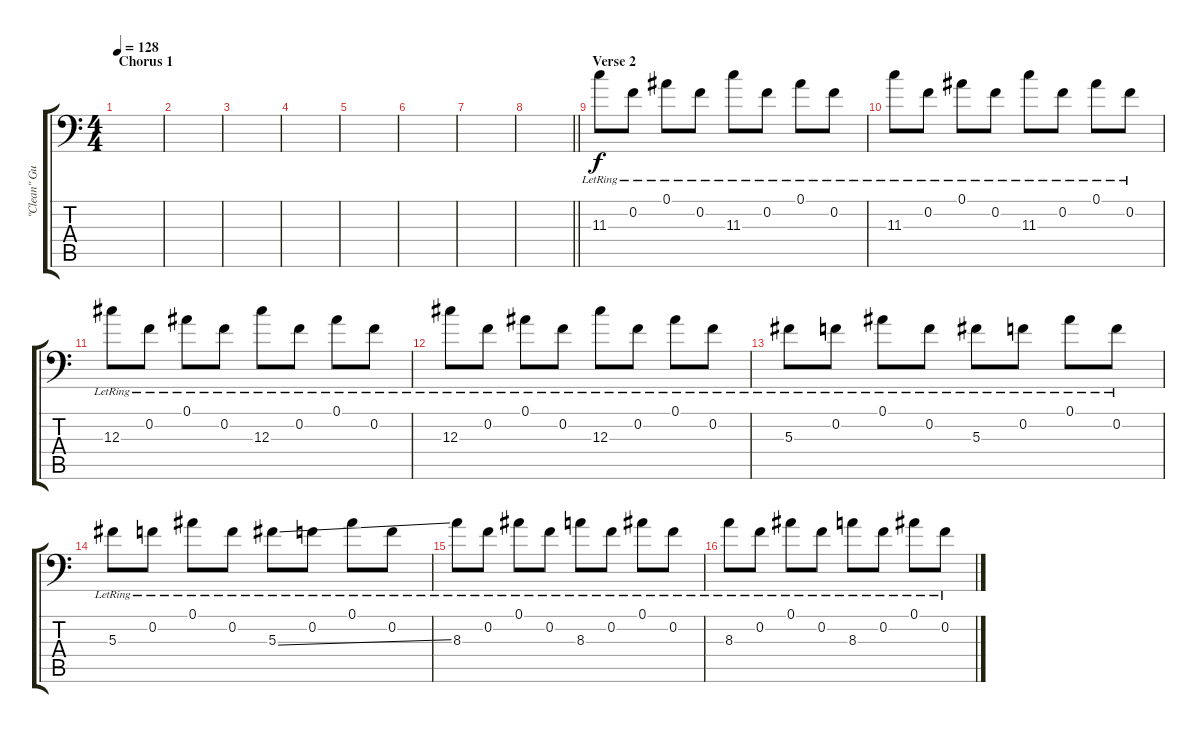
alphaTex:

\track ("\"Clean\" Guitar" "\"Clean\" Gu") {instrument electricguitarclean}
\staff {score tabs}
\tuning (Bb3 F3 Db3 Ab2 Eb2 Ab1) {hide}
\ts (4 4)
\section ("" "Chorus 1")
\tempo 128
\clef f4
\ks c
|
|
|
|
|
|
|
\barLineRight lightlight
|
\section ("" "Verse 2")
11.3{lr}.8 0.2{lr}.8 0.1{lr}.8 0.2{lr}.8 11.3{lr}.8 0.2{lr}.8 0.1{lr}.8 0.2{lr}.8 |
11.3{lr}.8 0.2{lr}.8 0.1{lr}.8 0.2{lr}.8 11.3{lr}.8 0.2{lr}.8 0.1{lr}.8 0.2{lr}.8 |
12.3{lr}.8 0.2{lr}.8 0.1{lr}.8 0.2{lr}.8 12.3{lr}.8 0.2{lr}.8 0.1{lr}.8 0.2{lr}.8 |
12.3{lr}.8 0.2{lr}.8 0.1{lr}.8 0.2{lr}.8 12.3{lr}.8 0.2{lr}.8 0.1{lr}.8 0.2{lr}.8 |
5.3{lr}.8 0.2{lr}.8 0.1{lr}.8 0.2{lr}.8 5.3{lr}.8 0.2{lr}.8 0.1{lr}.8 0.2{lr}.8 |
5.3{lr}.8 0.2{lr}.8 0.1{lr}.8 0.2{lr}.8 5.3{ss lr}.8 0.2{lr}.8 0.1{lr}.8 0.2{lr}.8 |
8.3{lr}.8 0.2{lr}.8 0.1{lr}.8 0.2{lr}.8 8.3{lr}.8 0.2{lr}.8 0.1{lr}.8 0.2{lr}.8 |
8.3{lr}.8 0.2{lr}.8 0.1{lr}.8 0.2{lr}.8 8.3{lr}.8 0.2{lr}.8 0.1{lr}.8 0.2{lr}.8
